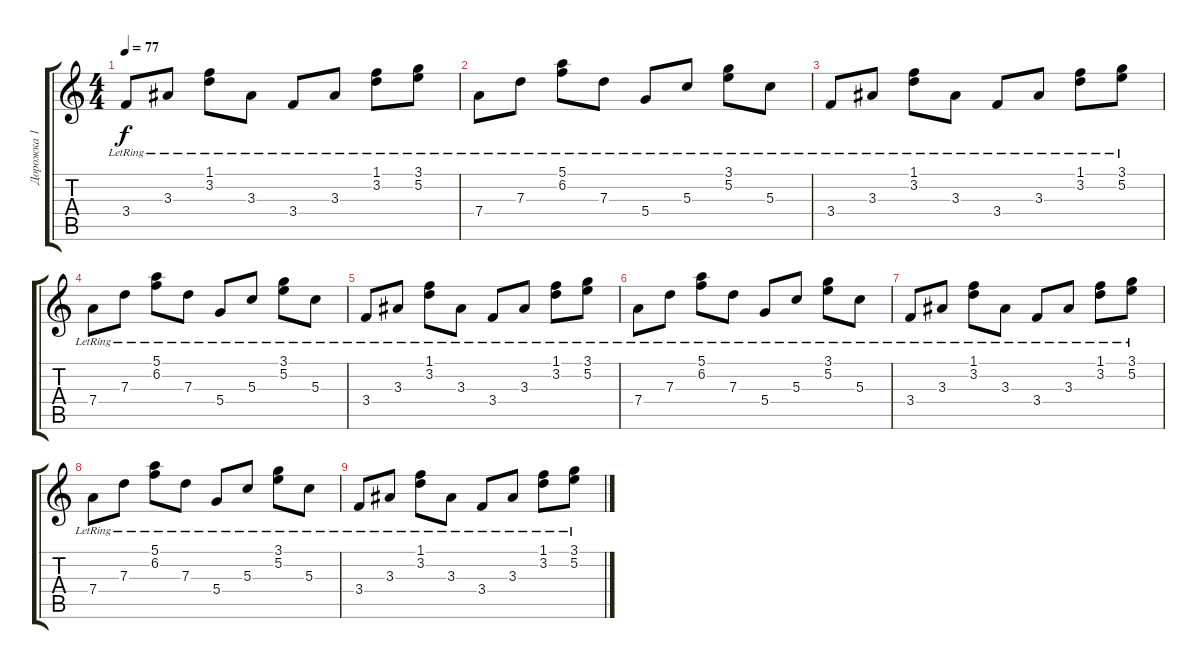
\track ("Дорожка 1" "Дорожка 1") {instrument acousticguitarsteel}
\staff {score tabs}
\tuning (E4 B3 G3 D3 A2 E2) {hide}
\ts (4 4)
\tempo 77
\clef g2
\ks c
3.4{lr}.8{dy f} 3.3{lr}.8 (1.1{lr} 3.2{lr}).8 3.3{lr}.8 3.4{lr}.8 3.3{lr}.8 (1.1{lr} 3.2{lr}).8 (3.1{lr} 5.2{lr}).8 |
7.4{lr}.8 7.3{lr}.8 (5.1{lr} 6.2{lr}).8 7.3{lr}.8 5.4{lr}.8 5.3{lr}.8 (3.1{lr} 5.2{lr}).8 5.3{lr}.8 |
3.4{lr}.8 3.3{lr}.8 (1.1{lr} 3.2{lr}).8 3.3{lr}.8 3.4{lr}.8 3.3{lr}.8 (1.1{lr} 3.2{lr}).8 (3.1{lr} 5.2{lr}).8 |
7.4{lr}.8 7.3{lr}.8 (5.1{lr} 6.2{lr}).8 7.3{lr}.8 5.4{lr}.8 5.3{lr}.8 (3.1{lr} 5.2{lr}).8 5.3{lr}.8 |
3.4{lr}.8 3.3{lr}.8 (1.1{lr} 3.2{lr}).8 3.3{lr}.8 3.4{lr}.8 3.3{lr}.8 (1.1{lr} 3.2{lr}).8 (3.1{lr} 5.2{lr}).8 |
7.4{lr}.8 7.3{lr}.8 (5.1{lr} 6.2{lr}).8 7.3{lr}.8 5.4{lr}.8 5.3{lr}.8 (3.1{lr} 5.2{lr}).8 5.3{lr}.8 |
3.4{lr}.8 3.3{lr}.8 (1.1{lr} 3.2{lr}).8 3.3{lr}.8 3.4{lr}.8 3.3{lr}.8 (1.1{lr} 3.2{lr}).8 (3.1{lr} 5.2{lr}).8 |
7.4{lr}.8 7.3{lr}.8 (5.1{lr} 6.2{lr}).8 7.3{lr}.8 5.4{lr}.8 5.3{lr}.8 (3.1{lr} 5.2{lr}).8 5.3{lr}.8 |
3.4{lr}.8 3.3{lr}.8 (1.1{lr} 3.2{lr}).8 3.3{lr}.8 3.4{lr}.8 3.3{lr}.8 (1.1{lr} 3.2{lr}).8 (3.1{lr} 5.2{lr}).8
